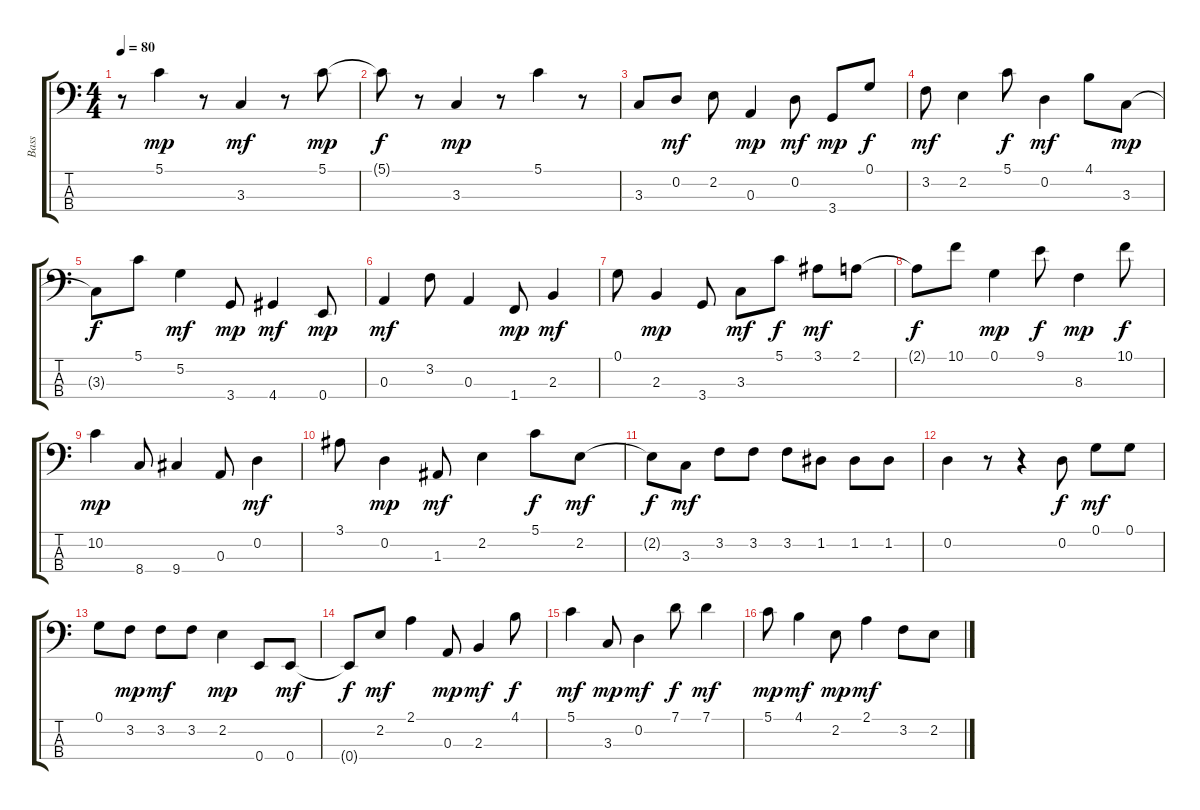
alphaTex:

\track ("Bass" "Bass") {instrument fretlessbass}
\staff {score tabs}
\tuning (G2 D2 A1 E1) {hide}
\ts (4 4)
\tempo 80
\clef f4
\ks c
r.8{dy mf} 5.1.4{dy mp} r.8 3.3.4{dy mf} r.8 5.1.8{dy mp} |
5.1{t}.8{dy f} r.8 3.3.4{dy mp} r.8 5.1.4 r.8 |
3.3.8 0.2.8{dy mf} 2.2.8 0.3.4{dy mp} 0.2.8{dy mf} 3.4.8{dy mp} 0.1.8{dy f} |
3.2.8{dy mf} 2.2.4 5.1.8{dy f} 0.2.4{dy mf} 4.1.8 3.3.8{dy mp} |
3.3{t}.8{dy f} 5.1.8 5.2.4{dy mf} 3.4.8{dy mp} 4.4.4{dy mf} 0.4.8{dy mp} |
0.3.4{dy mf} 3.2.8 0.3.4 1.4.8{dy mp} 2.3.4{dy mf} |
0.1.8 2.3.4{dy mp} 3.4.8 3.3.8{dy mf} 5.1.8{dy f} 3.1.8{dy mf} 2.1.8 |
2.1{t}.8{dy f} 10.1.8 0.1.4{dy mp} 9.1.8{dy f} 8.3.4{dy mp} 10.1.8{dy f} |
10.2.4{dy mp} 8.4.8 9.4.4 0.3.8 0.2.4{dy mf} |
3.1.8 0.2.4{dy mp} 1.3.8{dy mf} 2.2.4 5.1.8{dy f} 2.2.8{dy mf} |
2.2{t}.8{dy f} 3.3.8{dy mf} 3.2.8 3.2.8 3.2.8 1.2.8 1.2.8 1.2.8 |
0.2.4 r.8 r.4 0.2.8{dy f} 0.1.8{dy mf} 0.1.8 |
0.1.8 3.2.8{dy mp} 3.2.8{dy mf} 3.2.8 2.2.4{dy mp} 0.4.8 0.4.8{dy mf} |
0.4{t}.8{dy f} 2.2.8{dy mf} 2.1.4 0.3.8{dy mp} 2.3.4{dy mf} 4.1.8{dy f} |
5.1.4{dy mf} 3.3.8{dy mp} 0.2.4{dy mf} 7.1.8{dy f} 7.1.4{dy mf} |
5.1.8{dy mp} 4.1.4{dy mf} 2.2.8{dy mp} 2.1.4{dy mf} 3.2.8 2.2.8
